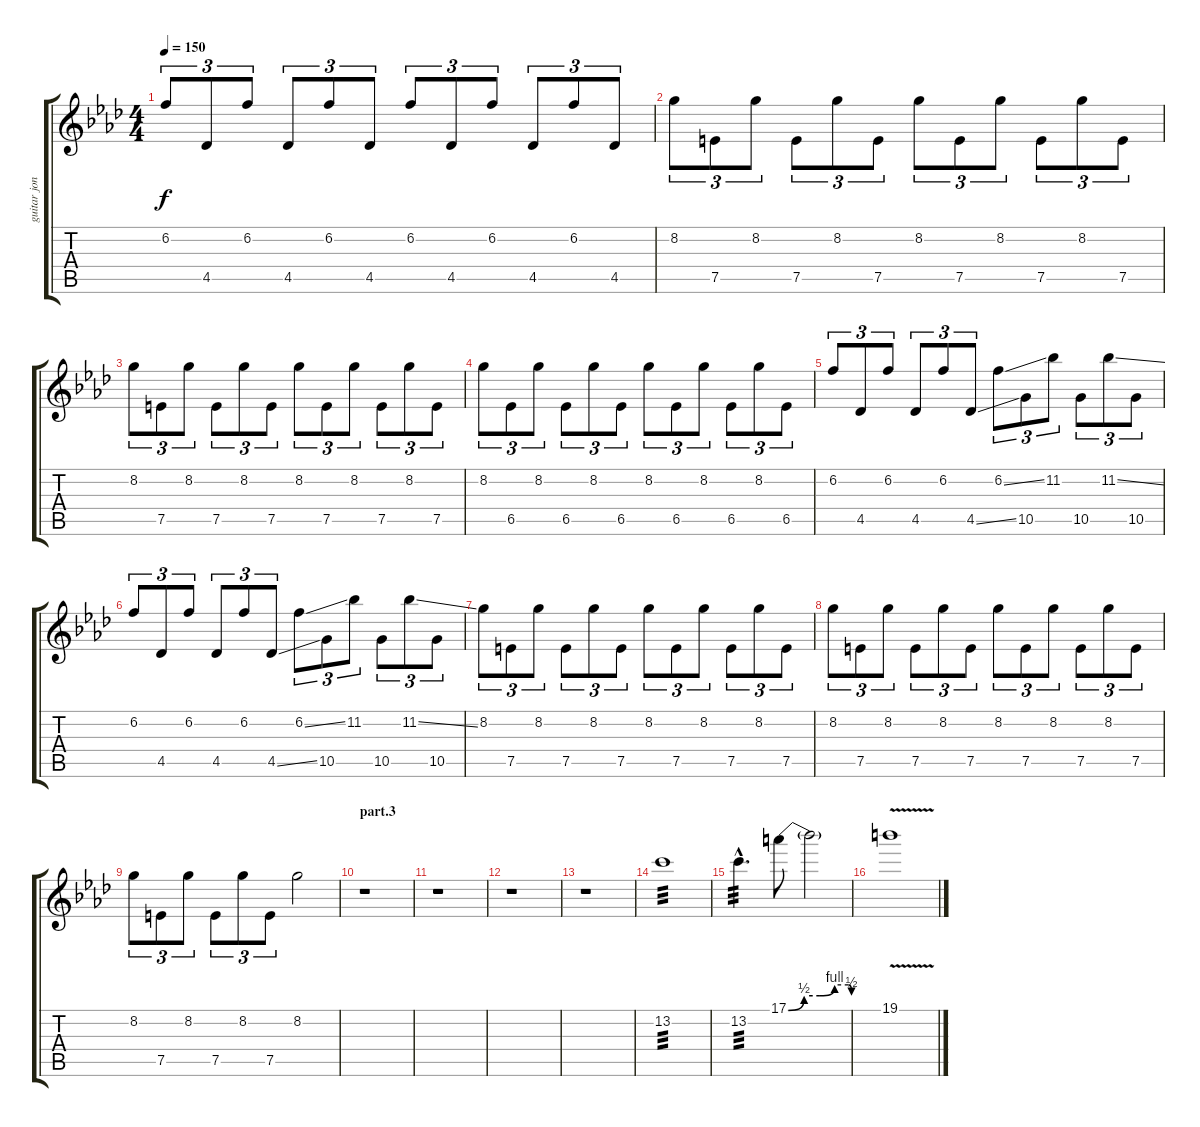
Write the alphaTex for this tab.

\track ("guitar jonny" "guitar jon") {instrument electricguitarjazz}
\staff {score tabs}
\tuning (E4 B3 G3 D3 A2 E2) {hide}
\ts (4 4)
\tempo 150
\clef g2
\ks ab
6.2.8{tu (3 2) dy f} 4.5.8{tu (3 2)} 6.2.8{tu (3 2)} 4.5.8{tu (3 2)} 6.2.8{tu (3 2)} 4.5.8{tu (3 2)} 6.2.8{tu (3 2)} 4.5.8{tu (3 2)} 6.2.8{tu (3 2)} 4.5.8{tu (3 2)} 6.2.8{tu (3 2)} 4.5.8{tu (3 2)} |
8.2.8{tu (3 2)} 7.5.8{tu (3 2)} 8.2.8{tu (3 2)} 7.5.8{tu (3 2)} 8.2.8{tu (3 2)} 7.5.8{tu (3 2)} 8.2.8{tu (3 2)} 7.5.8{tu (3 2)} 8.2.8{tu (3 2)} 7.5.8{tu (3 2)} 8.2.8{tu (3 2)} 7.5.8{tu (3 2)} |
8.2.8{tu (3 2)} 7.5.8{tu (3 2)} 8.2.8{tu (3 2)} 7.5.8{tu (3 2)} 8.2.8{tu (3 2)} 7.5.8{tu (3 2)} 8.2.8{tu (3 2)} 7.5.8{tu (3 2)} 8.2.8{tu (3 2)} 7.5.8{tu (3 2)} 8.2.8{tu (3 2)} 7.5.8{tu (3 2)} |
8.2.8{tu (3 2)} 6.5.8{tu (3 2)} 8.2.8{tu (3 2)} 6.5.8{tu (3 2)} 8.2.8{tu (3 2)} 6.5.8{tu (3 2)} 8.2.8{tu (3 2)} 6.5.8{tu (3 2)} 8.2.8{tu (3 2)} 6.5.8{tu (3 2)} 8.2.8{tu (3 2)} 6.5.8{tu (3 2)} |
6.2.8{tu (3 2)} 4.5.8{tu (3 2)} 6.2.8{tu (3 2)} 4.5.8{tu (3 2)} 6.2.8{tu (3 2)} 4.5{ss}.8{tu (3 2)} 6.2{ss}.8{tu (3 2)} 10.5.8{tu (3 2)} 11.2.8{tu (3 2)} 10.5.8{tu (3 2)} 11.2{ss}.8{tu (3 2)} 10.5.8{tu (3 2)} |
6.2.8{tu (3 2)} 4.5.8{tu (3 2)} 6.2.8{tu (3 2)} 4.5.8{tu (3 2)} 6.2.8{tu (3 2)} 4.5{ss}.8{tu (3 2)} 6.2{ss}.8{tu (3 2)} 10.5.8{tu (3 2)} 11.2.8{tu (3 2)} 10.5.8{tu (3 2)} 11.2{ss}.8{tu (3 2)} 10.5.8{tu (3 2)} |
8.2.8{tu (3 2)} 7.5.8{tu (3 2)} 8.2.8{tu (3 2)} 7.5.8{tu (3 2)} 8.2.8{tu (3 2)} 7.5.8{tu (3 2)} 8.2.8{tu (3 2)} 7.5.8{tu (3 2)} 8.2.8{tu (3 2)} 7.5.8{tu (3 2)} 8.2.8{tu (3 2)} 7.5.8{tu (3 2)} |
8.2.8{tu (3 2)} 7.5.8{tu (3 2)} 8.2.8{tu (3 2)} 7.5.8{tu (3 2)} 8.2.8{tu (3 2)} 7.5.8{tu (3 2)} 8.2.8{tu (3 2)} 7.5.8{tu (3 2)} 8.2.8{tu (3 2)} 7.5.8{tu (3 2)} 8.2.8{tu (3 2)} 7.5.8{tu (3 2)} |
8.2.8{tu (3 2)} 7.5.8{tu (3 2)} 8.2.8{tu (3 2)} 7.5.8{tu (3 2)} 8.2.8{tu (3 2)} 7.5.8{tu (3 2)} 8.2.2 |
\section ("" "part.3")
r.1 |
r.1 |
r.1 |
r.1 |
13.2.1{tp 3 volume 16 instrument distortionguitar} |
13.2{hac}.4{d tp 3} 17.1{be (custom 0 0 15 2 30 2 44 4 57 4 60 2)}.8 17.1{t}.2 |
19.1{v}.1
